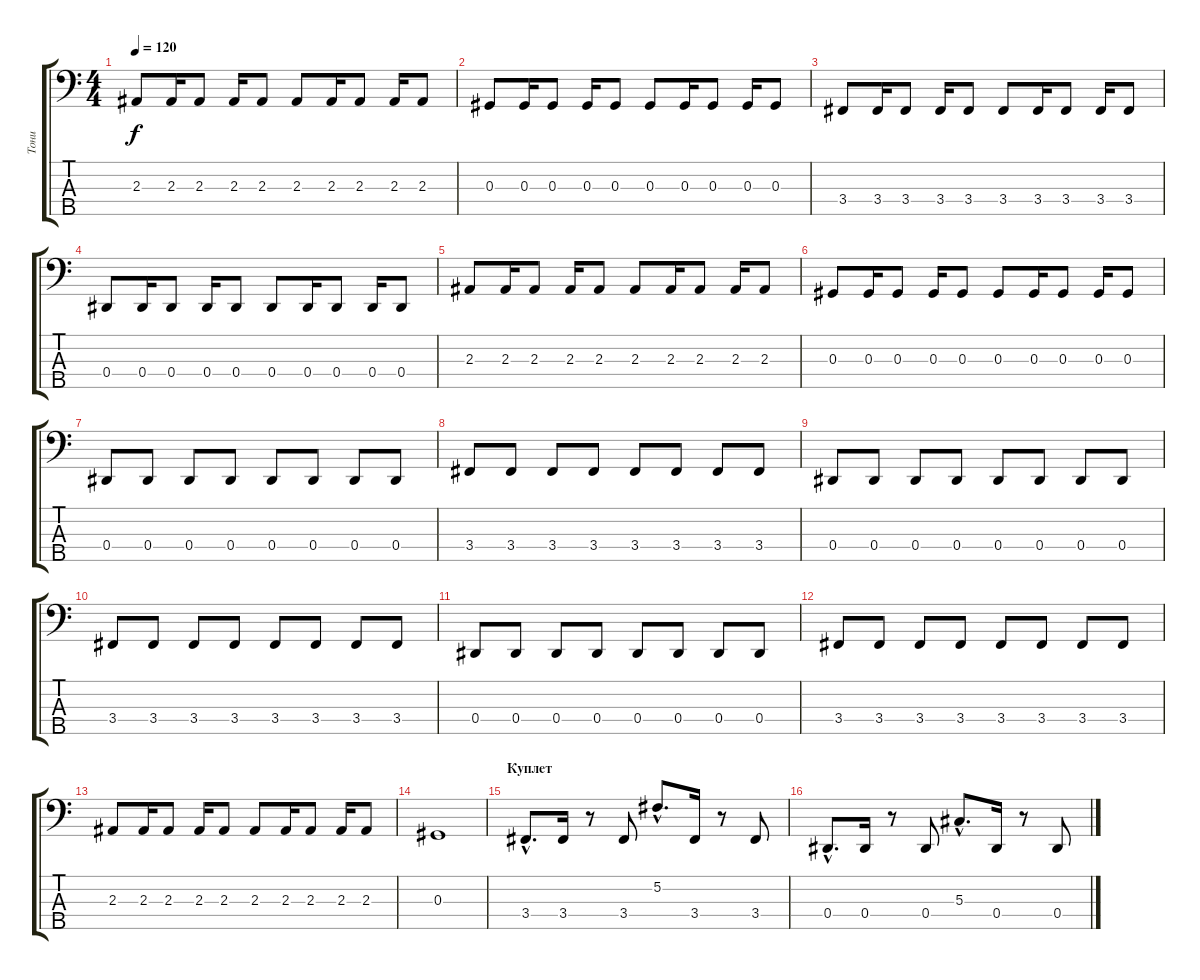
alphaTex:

\track ("Тони" "Тони") {instrument electricbassfinger}
\staff {score tabs}
\tuning (Gb2 Db2 Ab1 Eb1 Bb0) {hide}
\ts (4 4)
\tempo 120
\clef f4
\ks c
2.3.8{dy f} 2.3.16 2.3.8 2.3.16 2.3.8 2.3.8 2.3.16 2.3.8 2.3.16 2.3.8 |
0.3.8 0.3.16 0.3.8 0.3.16 0.3.8 0.3.8 0.3.16 0.3.8 0.3.16 0.3.8 |
3.4.8 3.4.16 3.4.8 3.4.16 3.4.8 3.4.8 3.4.16 3.4.8 3.4.16 3.4.8 |
0.4.8 0.4.16 0.4.8 0.4.16 0.4.8 0.4.8 0.4.16 0.4.8 0.4.16 0.4.8 |
2.3.8 2.3.16 2.3.8 2.3.16 2.3.8 2.3.8 2.3.16 2.3.8 2.3.16 2.3.8 |
0.3.8 0.3.16 0.3.8 0.3.16 0.3.8 0.3.8 0.3.16 0.3.8 0.3.16 0.3.8 |
0.4.8 0.4.8 0.4.8 0.4.8 0.4.8 0.4.8 0.4.8 0.4.8 |
3.4.8 3.4.8 3.4.8 3.4.8 3.4.8 3.4.8 3.4.8 3.4.8 |
0.4.8 0.4.8 0.4.8 0.4.8 0.4.8 0.4.8 0.4.8 0.4.8 |
3.4.8 3.4.8 3.4.8 3.4.8 3.4.8 3.4.8 3.4.8 3.4.8 |
0.4.8 0.4.8 0.4.8 0.4.8 0.4.8 0.4.8 0.4.8 0.4.8 |
3.4.8 3.4.8 3.4.8 3.4.8 3.4.8 3.4.8 3.4.8 3.4.8 |
2.3.8 2.3.16 2.3.8 2.3.16 2.3.8 2.3.8 2.3.16 2.3.8 2.3.16 2.3.8 |
0.3.1 |
\section ("" "Куплет")
3.4{hac}.8{d} 3.4.16 r.8 3.4.8 5.2{hac}.8{d} 3.4.16 r.8 3.4.8 |
0.4{hac}.8{d} 0.4.16 r.8 0.4.8 5.3{hac}.8{d} 0.4.16 r.8 0.4.8
